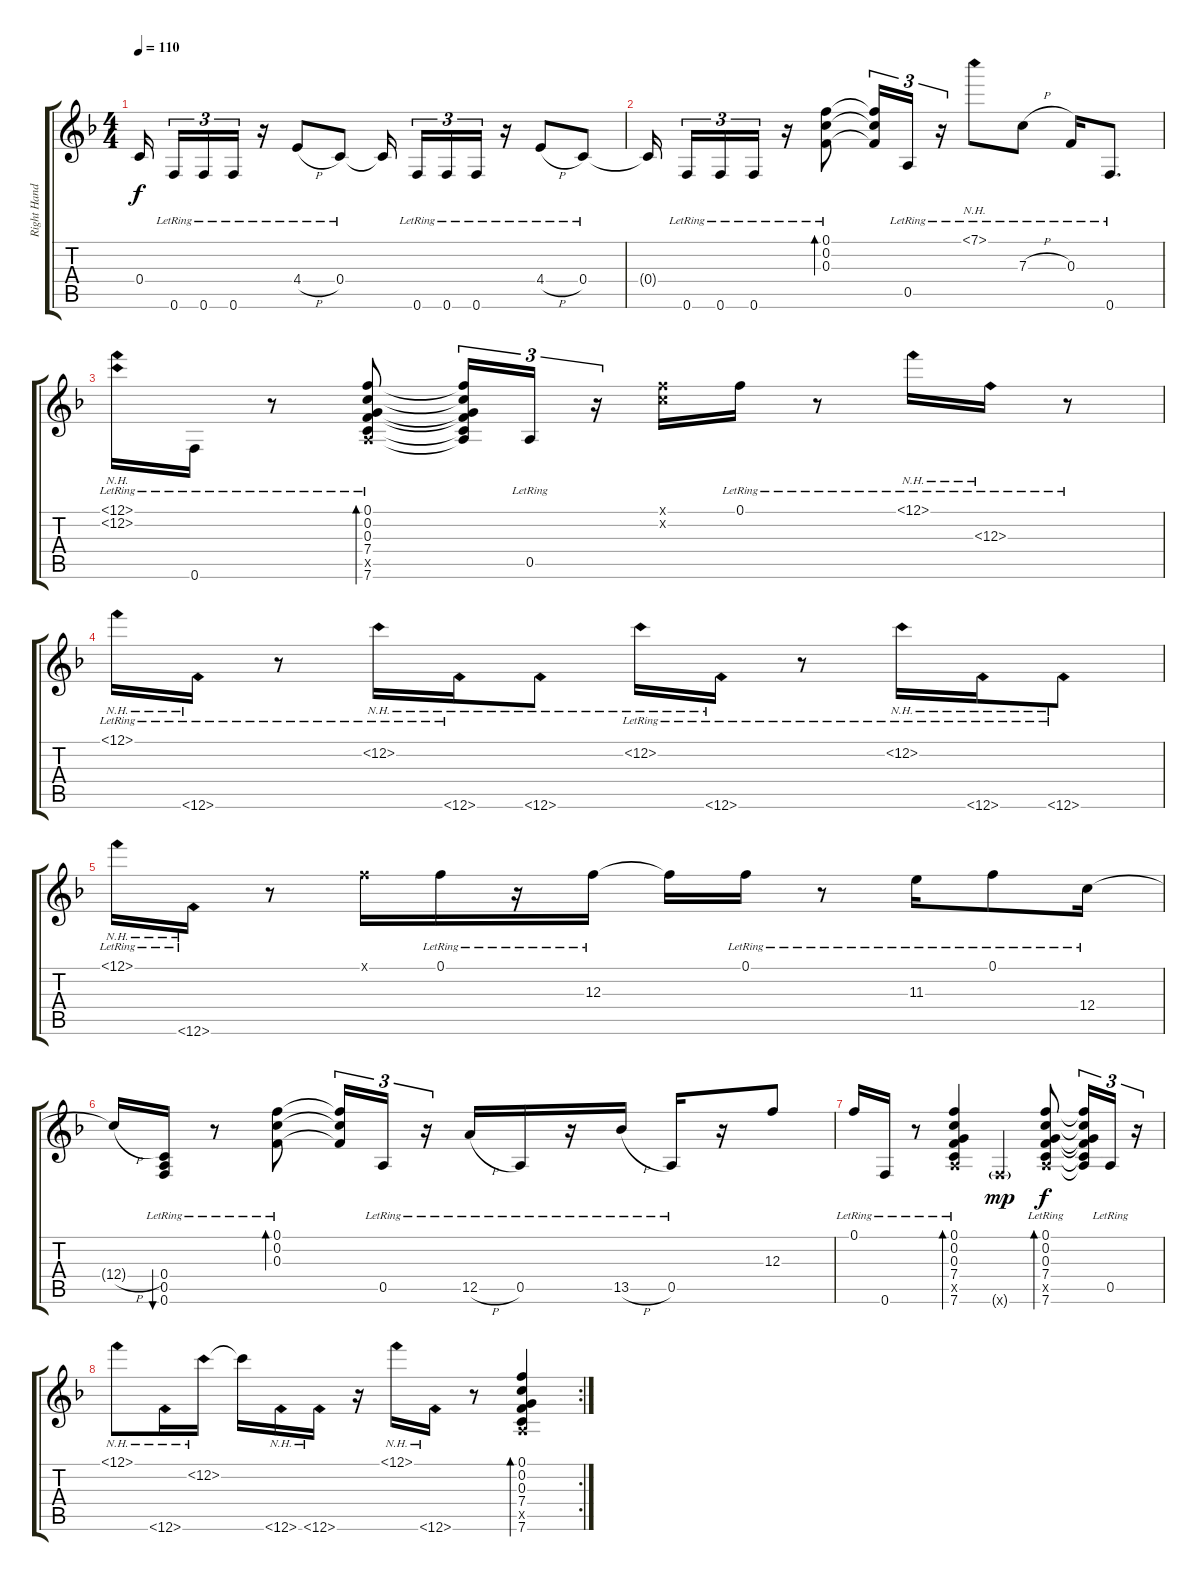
\track ("Right Hand" "Right Hand") {instrument acousticguitarsteel}
\staff {score tabs}
\tuning (F4 C4 F3 C3 A2 F2) {hide}
\ts (4 4)
\tempo 110
\clef g2
\ks f
0.4{t}.16{dy f beam splitsecondary} 0.6{lr}.16{tu (3 2)} 0.6{lr}.16{tu (3 2)} 0.6{lr}.16{tu (3 2)} r.16 4.4{h lr}.8 0.4{lr}.8 0.4{t}.16{beam splitsecondary} 0.6{lr}.16{tu (3 2)} 0.6{lr}.16{tu (3 2)} 0.6{lr}.16{tu (3 2)} r.16 4.4{h lr}.8 0.4{lr}.8 |
0.4{t}.16{beam splitsecondary} 0.6{lr}.16{tu (3 2)} 0.6{lr}.16{tu (3 2)} 0.6{lr}.16{tu (3 2)} r.16 (0.1{lr} 0.2{lr} 0.3{lr}).8{bd 60} (0.1{t} 0.2{t} 0.3{t}).16{tu (3 2)} 0.5{lr}.16{tu (3 2)} r.16{tu (3 2)} 7.1{nh lr}.8 7.3{h lr}.8 0.3{lr}.16 0.6{lr}.8{d} |
(12.1{nh lr} 12.2{nh lr}).16 0.6{lr}.16 r.8 (0.1{lr} 0.2{lr} 0.3{lr} 7.4{lr} 0.5{x} 7.6{lr}).8{bd 60} (0.1{t} 0.2{t} 0.3{t} 7.4{t} 0.5{t} 7.6{t}).16{tu (3 2)} 0.5{lr}.16{tu (3 2)} r.16{tu (3 2)} (0.1{x} 0.2{x}).16 0.1{lr}.16 r.8 12.1{nh lr}.16 12.3{nh lr}.16 r.8 |
12.1{nh lr}.16 12.6{nh lr}.16 r.8 12.2{nh lr}.16 12.6{nh lr}.16 12.6{nh}.8 12.2{nh lr}.16 12.6{nh lr}.16 r.8 12.2{nh lr}.16 12.6{nh lr}.16 12.6{nh lr}.8 |
12.1{nh lr}.16 12.6{nh lr}.16 r.8 0.1{x}.16 0.1{lr}.16 r.16 12.3{lr}.16 12.3{t}.16 0.1{lr}.16 r.8 11.3{lr}.16 0.1{lr}.8 12.4{lr}.16 |
12.4{h t}.16 (0.4{lr} 0.5{lr} 0.6{lr}).16{bu 60} r.8 (0.1{lr} 0.2{lr} 0.3{lr}).8{bd 60} (0.1{t} 0.2{t} 0.3{t}).16{tu (3 2)} 0.5{lr}.16{tu (3 2)} r.16{tu (3 2)} 12.5{h lr}.16 0.5{lr}.16 r.16 13.5{h lr}.16 0.5{lr}.16 r.16 12.3.8 |
0.1{lr}.16 0.6{lr}.16 r.8 (0.1{lr} 0.2{lr} 0.3{lr} 7.4{lr} 0.5{x} 7.6{lr}).4{bd 60} 0.6{g x}.4{dy mp} (0.1{lr} 0.2{lr} 0.3{lr} 7.4{lr} 0.5{x} 7.6{lr}).8{bd 60 dy f} (0.1{t} 0.2{t} 0.3{t} 7.4{t} 0.5{t} 7.6{t}).16{tu (3 2)} 0.5{lr}.16{tu (3 2)} r.16{tu (3 2)} |
\rc 2
12.1{nh}.8 12.6{nh}.16 12.2{nh}.16 12.2{t}.16 12.6{nh}.16 12.6{nh}.16 r.16 12.1{nh}.16 12.6{nh}.16 r.8 (0.1 0.2 0.3 7.4 0.5{x} 7.6).4{bd 60}
